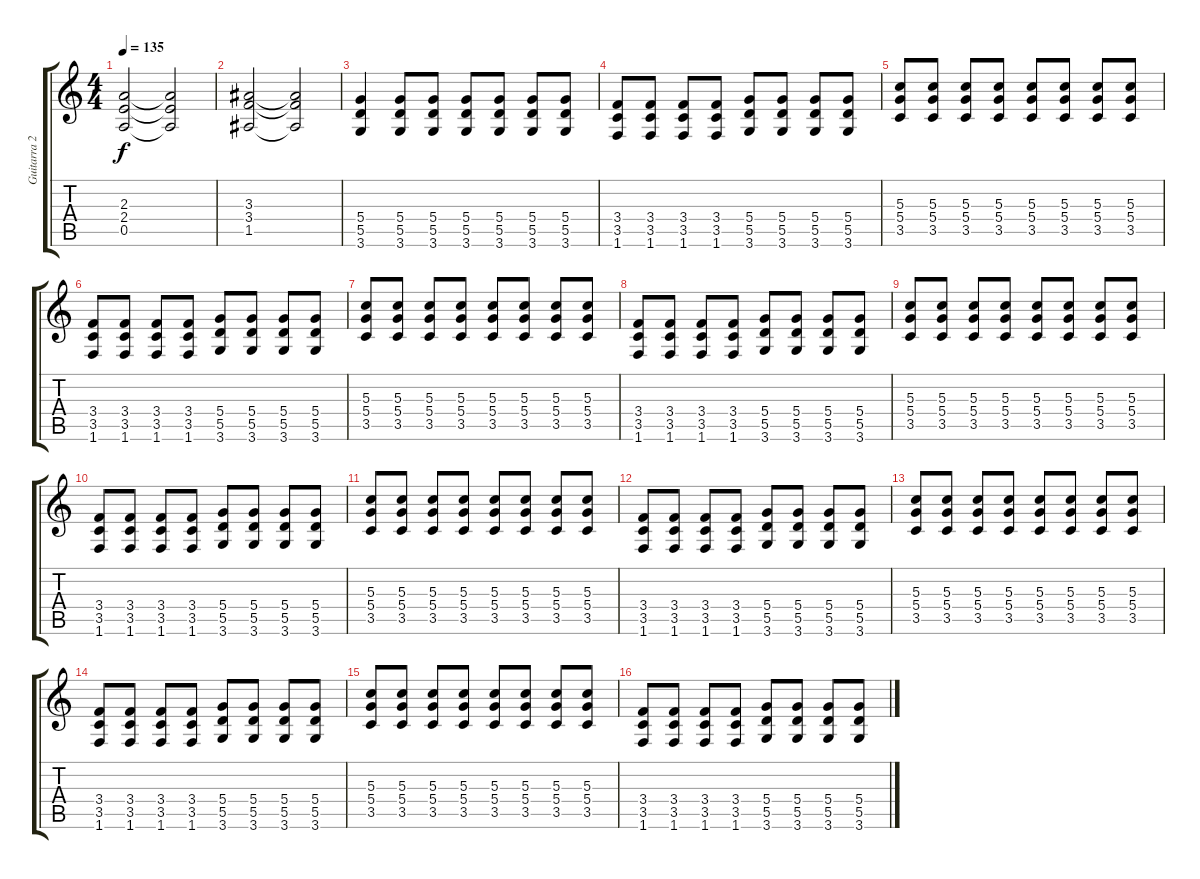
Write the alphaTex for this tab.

\track ("Guitarra 2" "Guitarra 2") {instrument distortionguitar}
\staff {score tabs}
\tuning (E4 B3 G3 D3 A2 E2) {hide}
\ts (4 4)
\tempo 135
\clef g2
\ks c
(2.3 2.4 0.5).2{dy f} (2.3{t} 2.4{t} 0.5{t}).2 |
(3.3 3.4 1.5).2 (3.3{t} 3.4{t} 1.5{t}).2 |
(5.4 5.5 3.6).4 (5.4 5.5 3.6).8 (5.4 5.5 3.6).8 (5.4 5.5 3.6).8 (5.4 5.5 3.6).8 (5.4 5.5 3.6).8 (5.4 5.5 3.6).8 |
(3.4 3.5 1.6).8 (3.4 3.5 1.6).8 (3.4 3.5 1.6).8 (3.4 3.5 1.6).8 (5.4 5.5 3.6).8 (5.4 5.5 3.6).8 (5.4 5.5 3.6).8 (5.4 5.5 3.6).8 |
(5.3 5.4 3.5).8 (5.3 5.4 3.5).8 (5.3 5.4 3.5).8 (5.3 5.4 3.5).8 (5.3 5.4 3.5).8 (5.3 5.4 3.5).8 (5.3 5.4 3.5).8 (5.3 5.4 3.5).8 |
(3.4 3.5 1.6).8 (3.4 3.5 1.6).8 (3.4 3.5 1.6).8 (3.4 3.5 1.6).8 (5.4 5.5 3.6).8 (5.4 5.5 3.6).8 (5.4 5.5 3.6).8 (5.4 5.5 3.6).8 |
(5.3 5.4 3.5).8 (5.3 5.4 3.5).8 (5.3 5.4 3.5).8 (5.3 5.4 3.5).8 (5.3 5.4 3.5).8 (5.3 5.4 3.5).8 (5.3 5.4 3.5).8 (5.3 5.4 3.5).8 |
(3.4 3.5 1.6).8 (3.4 3.5 1.6).8 (3.4 3.5 1.6).8 (3.4 3.5 1.6).8 (5.4 5.5 3.6).8 (5.4 5.5 3.6).8 (5.4 5.5 3.6).8 (5.4 5.5 3.6).8 |
(5.3 5.4 3.5).8 (5.3 5.4 3.5).8 (5.3 5.4 3.5).8 (5.3 5.4 3.5).8 (5.3 5.4 3.5).8 (5.3 5.4 3.5).8 (5.3 5.4 3.5).8 (5.3 5.4 3.5).8 |
(3.4 3.5 1.6).8 (3.4 3.5 1.6).8 (3.4 3.5 1.6).8 (3.4 3.5 1.6).8 (5.4 5.5 3.6).8 (5.4 5.5 3.6).8 (5.4 5.5 3.6).8 (5.4 5.5 3.6).8 |
(5.3 5.4 3.5).8 (5.3 5.4 3.5).8 (5.3 5.4 3.5).8 (5.3 5.4 3.5).8 (5.3 5.4 3.5).8 (5.3 5.4 3.5).8 (5.3 5.4 3.5).8 (5.3 5.4 3.5).8 |
(3.4 3.5 1.6).8 (3.4 3.5 1.6).8 (3.4 3.5 1.6).8 (3.4 3.5 1.6).8 (5.4 5.5 3.6).8 (5.4 5.5 3.6).8 (5.4 5.5 3.6).8 (5.4 5.5 3.6).8 |
(5.3 5.4 3.5).8 (5.3 5.4 3.5).8 (5.3 5.4 3.5).8 (5.3 5.4 3.5).8 (5.3 5.4 3.5).8 (5.3 5.4 3.5).8 (5.3 5.4 3.5).8 (5.3 5.4 3.5).8 |
(3.4 3.5 1.6).8 (3.4 3.5 1.6).8 (3.4 3.5 1.6).8 (3.4 3.5 1.6).8 (5.4 5.5 3.6).8 (5.4 5.5 3.6).8 (5.4 5.5 3.6).8 (5.4 5.5 3.6).8 |
(5.3 5.4 3.5).8 (5.3 5.4 3.5).8 (5.3 5.4 3.5).8 (5.3 5.4 3.5).8 (5.3 5.4 3.5).8 (5.3 5.4 3.5).8 (5.3 5.4 3.5).8 (5.3 5.4 3.5).8 |
(3.4 3.5 1.6).8 (3.4 3.5 1.6).8 (3.4 3.5 1.6).8 (3.4 3.5 1.6).8 (5.4 5.5 3.6).8 (5.4 5.5 3.6).8 (5.4 5.5 3.6).8 (5.4 5.5 3.6).8
